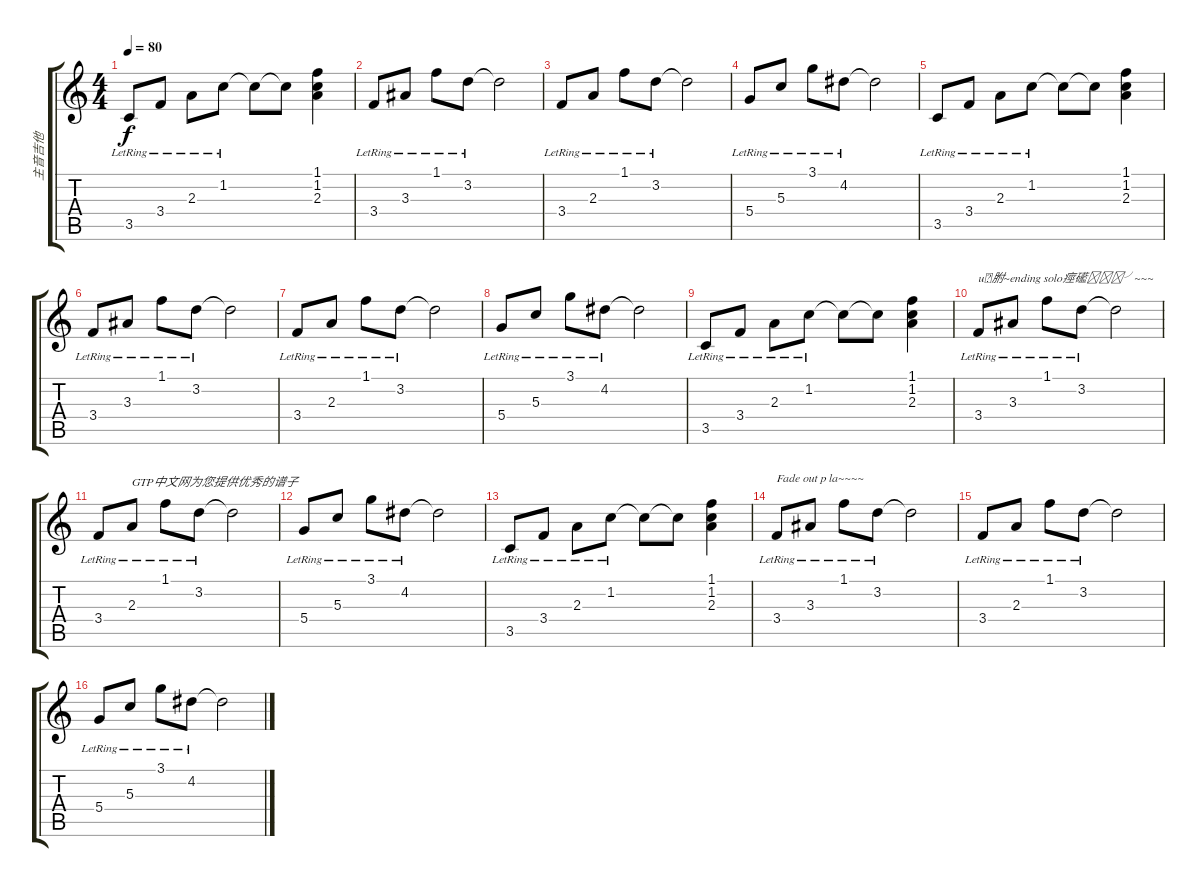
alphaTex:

\track ("主音吉他" "主音吉他") {instrument overdrivenguitar}
\staff {score tabs}
\tuning (E4 B3 G3 D3 A2 E2) {hide}
\ts (4 4)
\tempo 80
\clef g2
\ks c
3.5{lr}.8{dy f} 3.4{lr}.8 2.3{lr}.8 1.2{lr}.8 1.2{t}.8 1.2{t}.8 (1.1 1.2 2.3).4 |
3.4{lr}.8 3.3{lr}.8 1.1{lr}.8 3.2{lr}.8 3.2{t}.2 |
3.4{lr}.8 2.3{lr}.8 1.1{lr}.8 3.2{lr}.8 3.2{t}.2 |
5.4{lr}.8 5.3{lr}.8 3.1{lr}.8 4.2{lr}.8 4.2{t}.2 |
3.5{lr}.8 3.4{lr}.8 2.3{lr}.8 1.2{lr}.8 1.2{t}.8 1.2{t}.8 (1.1 1.2 2.3).4 |
3.4{lr}.8 3.3{lr}.8 1.1{lr}.8 3.2{lr}.8 3.2{t}.2 |
3.4{lr}.8 2.3{lr}.8 1.1{lr}.8 3.2{lr}.8 3.2{t}.2 |
5.4{lr}.8 5.3{lr}.8 3.1{lr}.8 4.2{lr}.8 4.2{t}.2 |
3.5{lr}.8 3.4{lr}.8 2.3{lr}.8 1.2{lr}.8 1.2{t}.8 1.2{t}.8 (1.1 1.2 2.3).4 |
3.4{lr}.8{txt "и胕~ending solo痙礷╯~~~"} 3.3{lr}.8 1.1{lr}.8 3.2{lr}.8 3.2{t}.2 |
3.4{lr}.8 2.3{lr}.8{txt "GTP中文网为您提供优秀的谱子"} 1.1{lr}.8 3.2{lr}.8 3.2{t}.2 |
5.4{lr}.8 5.3{lr}.8 3.1{lr}.8 4.2{lr}.8 4.2{t}.2 |
3.5{lr}.8 3.4{lr}.8 2.3{lr}.8 1.2{lr}.8 1.2{t}.8 1.2{t}.8 (1.1 1.2 2.3).4 |
3.4{lr}.8{txt "Fade out р la~~~~"} 3.3{lr}.8 1.1{lr}.8 3.2{lr}.8 3.2{t}.2 |
3.4{lr}.8 2.3{lr}.8 1.1{lr}.8 3.2{lr}.8 3.2{t}.2 |
5.4{lr}.8 5.3{lr}.8 3.1{lr}.8 4.2{lr}.8 4.2{t}.2
